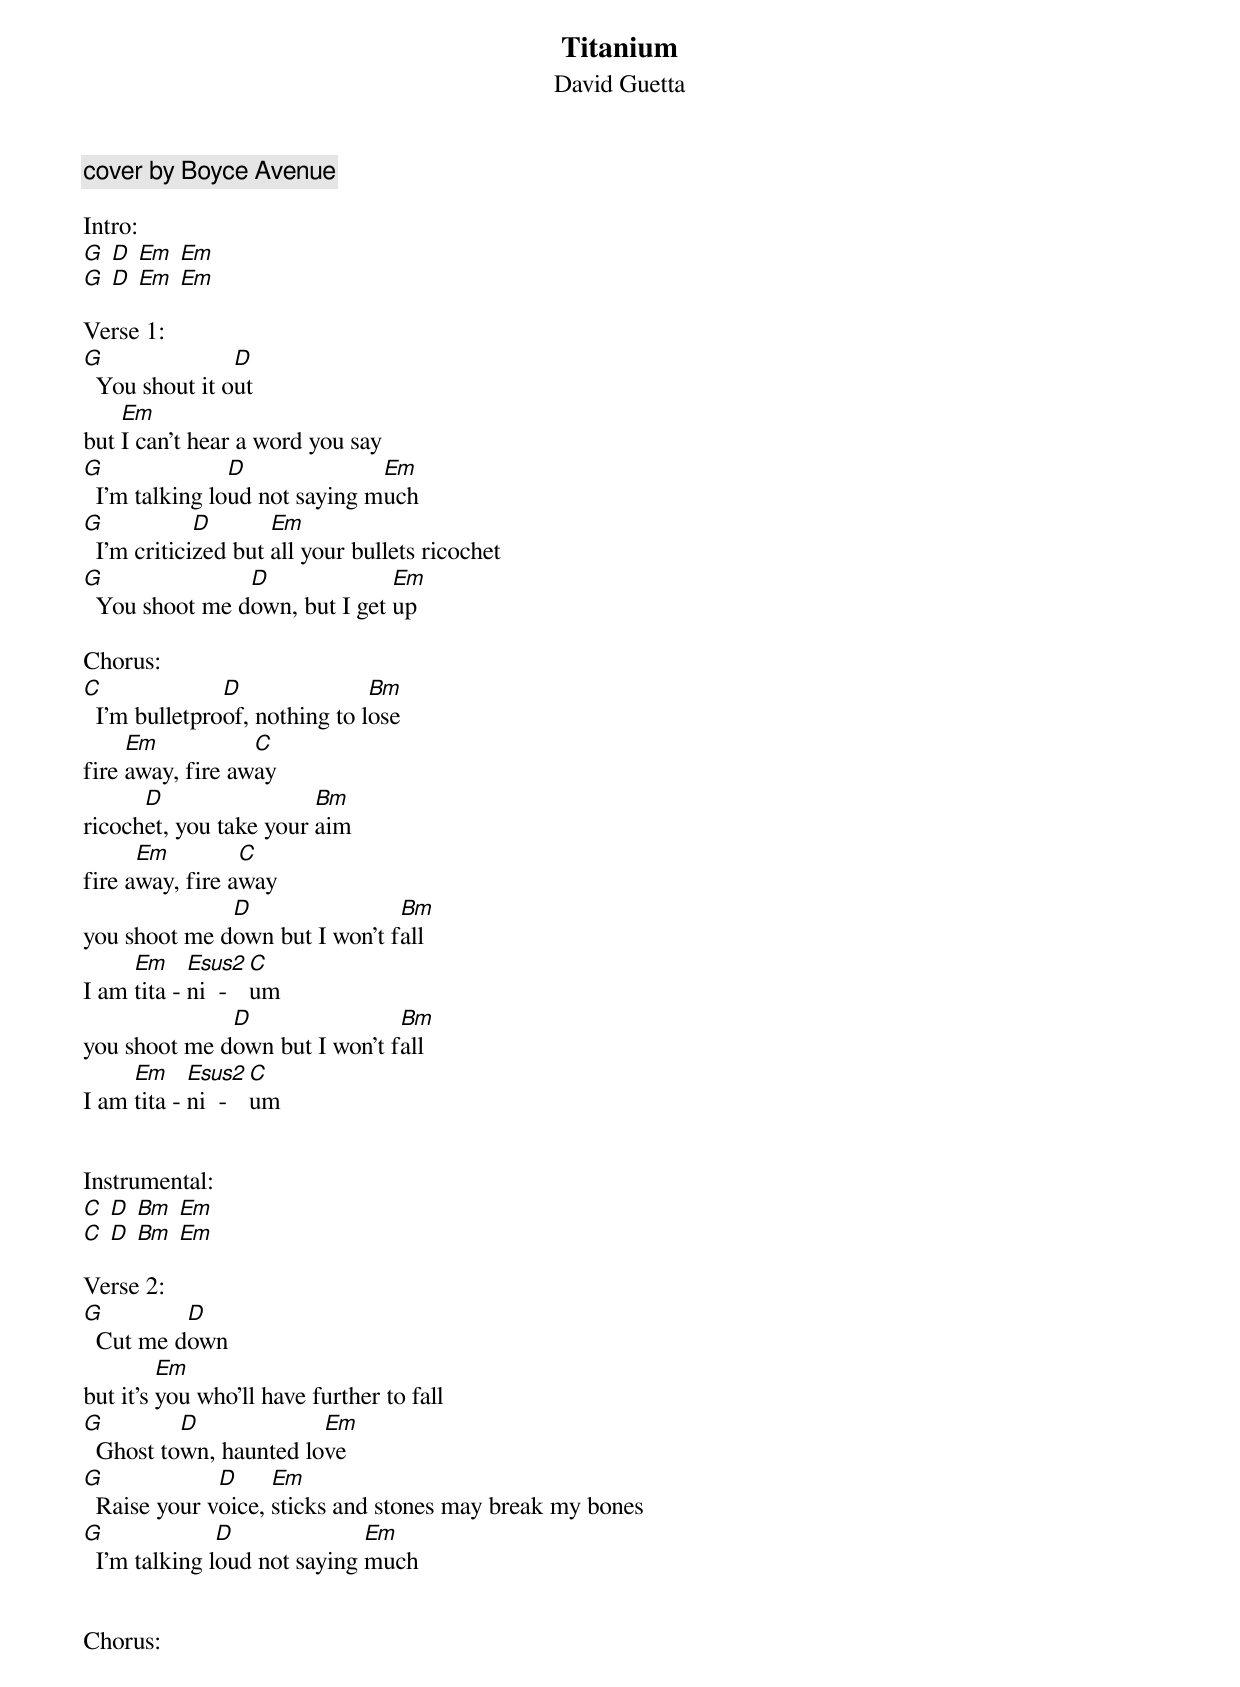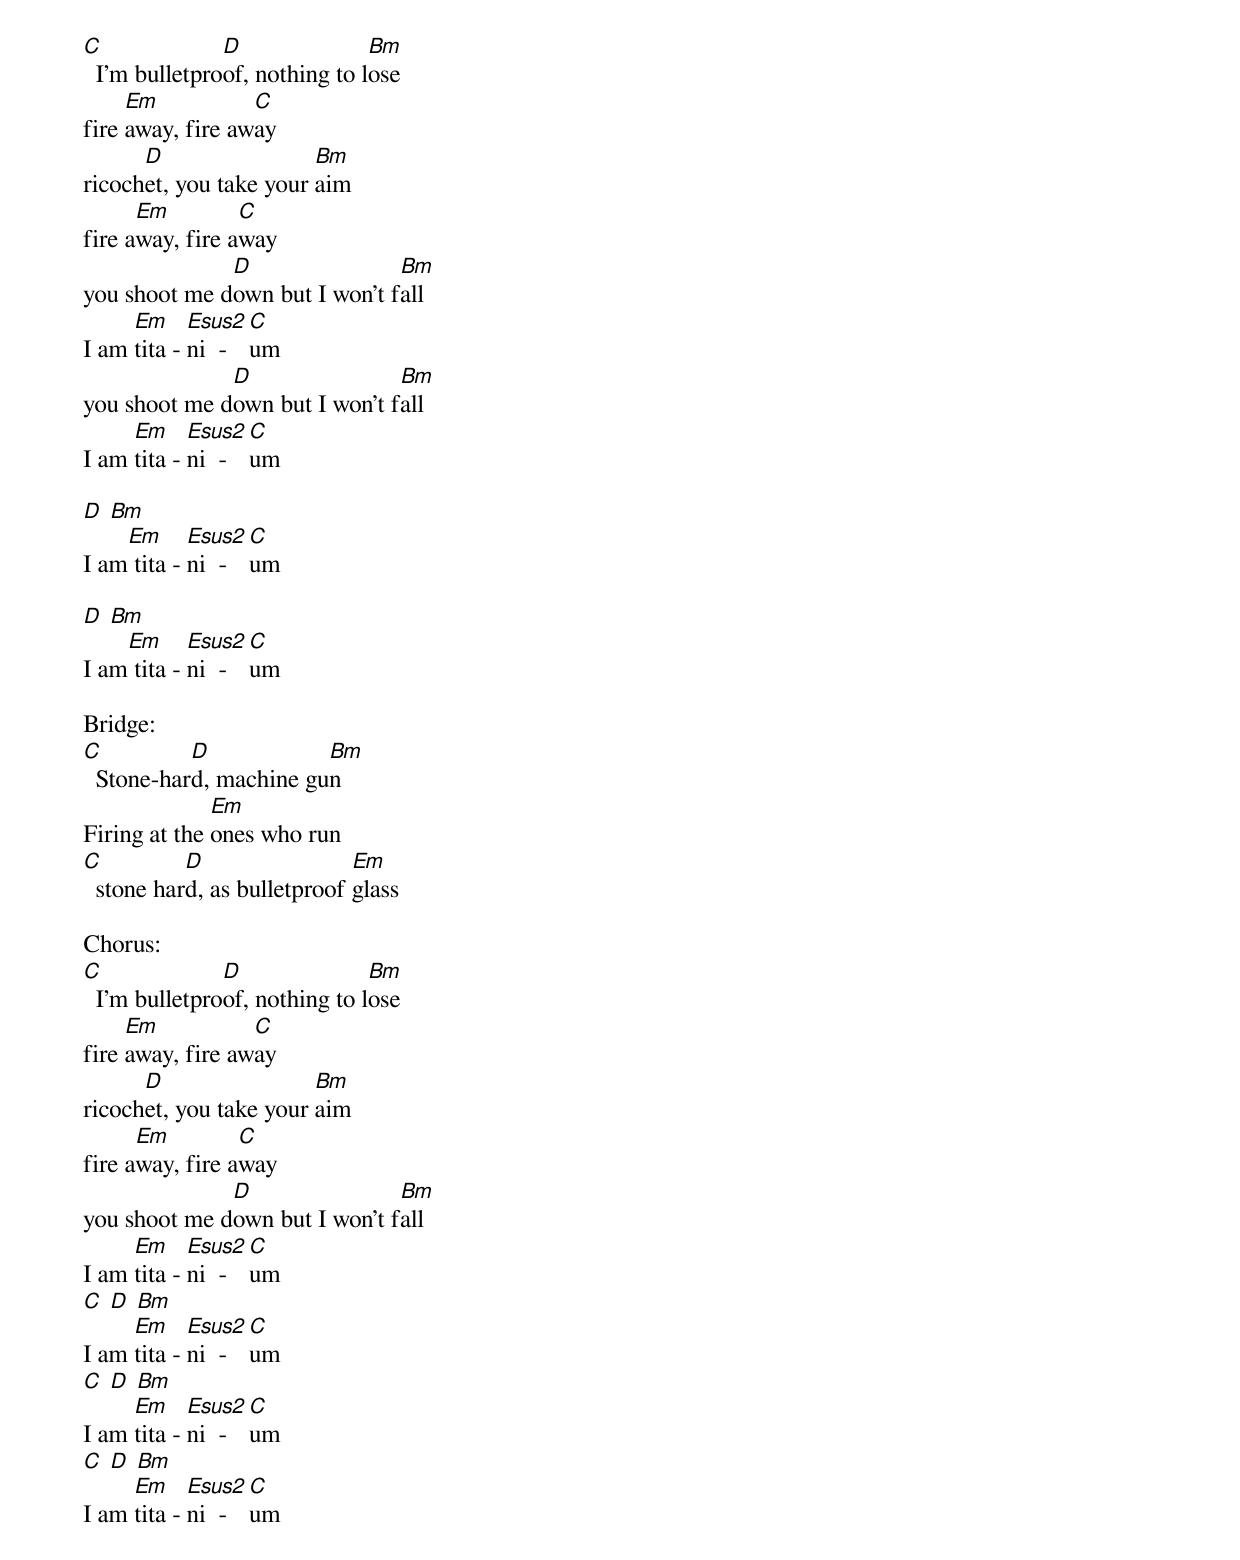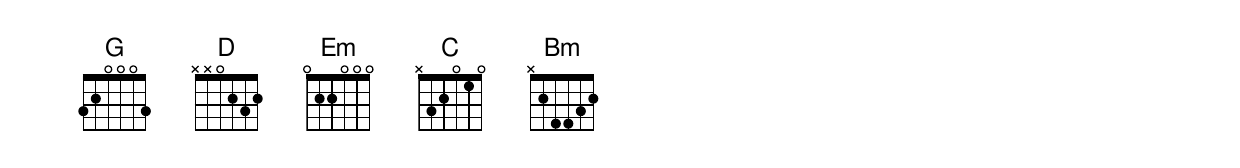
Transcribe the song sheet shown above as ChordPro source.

{title: Titanium}
{subtitle: David Guetta}
{c: cover by Boyce Avenue}

Intro:
[G] [D] [Em] [Em]
[G] [D] [Em] [Em]

Verse 1:
[G]  You shout it o[D]ut
but [Em]I can't hear a word you say
[G]  I'm talking lo[D]ud not saying m[Em]uch
[G]  I'm critici[D]zed but [Em]all your bullets ricochet
[G]  You shoot me d[D]own, but I get [Em]up

Chorus:
[C]  I'm bulletpro[D]of, nothing to l[Bm]ose
fire [Em]away, fire aw[C]ay
ricoch[D]et, you take your [Bm]aim
fire a[Em]way, fire a[C]way
you shoot me d[D]own but I won't f[Bm]all
I am [Em]tita - [Esus2]ni  -  [C]um
you shoot me d[D]own but I won't f[Bm]all
I am [Em]tita - [Esus2]ni  -  [C]um


Instrumental:
[C] [D] [Bm] [Em]
[C] [D] [Bm] [Em]

Verse 2:
[G]  Cut me d[D]own
but it's [Em]you who'll have further to fall
[G]  Ghost to[D]wn, haunted lo[Em]ve
[G]  Raise your v[D]oice, [Em]sticks and stones may break my bones
[G]  I'm talking l[D]oud not saying [Em]much


Chorus:
[C]  I'm bulletpro[D]of, nothing to l[Bm]ose
fire [Em]away, fire aw[C]ay
ricoch[D]et, you take your [Bm]aim
fire a[Em]way, fire a[C]way
you shoot me d[D]own but I won't f[Bm]all
I am [Em]tita - [Esus2]ni  -  [C]um
you shoot me d[D]own but I won't f[Bm]all
I am [Em]tita - [Esus2]ni  -  [C]um

[D] [Bm]
I am[Em] tita - [Esus2]ni  -  [C]um

[D] [Bm]
I am[Em] tita - [Esus2]ni  -  [C]um

Bridge:
[C]  Stone-har[D]d, machine gu[Bm]n
Firing at the [Em]ones who run
[C]  stone har[D]d, as bulletproof [Em]glass

Chorus:
[C]  I'm bulletpro[D]of, nothing to l[Bm]ose
fire [Em]away, fire aw[C]ay
ricoch[D]et, you take your [Bm]aim
fire a[Em]way, fire a[C]way
you shoot me d[D]own but I won't f[Bm]all
I am [Em]tita - [Esus2]ni  -  [C]um
[C] [D] [Bm]
I am [Em]tita - [Esus2]ni  -  [C]um
[C] [D] [Bm]
I am [Em]tita - [Esus2]ni  -  [C]um
[C] [D] [Bm]
I am [Em]tita - [Esus2]ni  -  [C]um


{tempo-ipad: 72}
